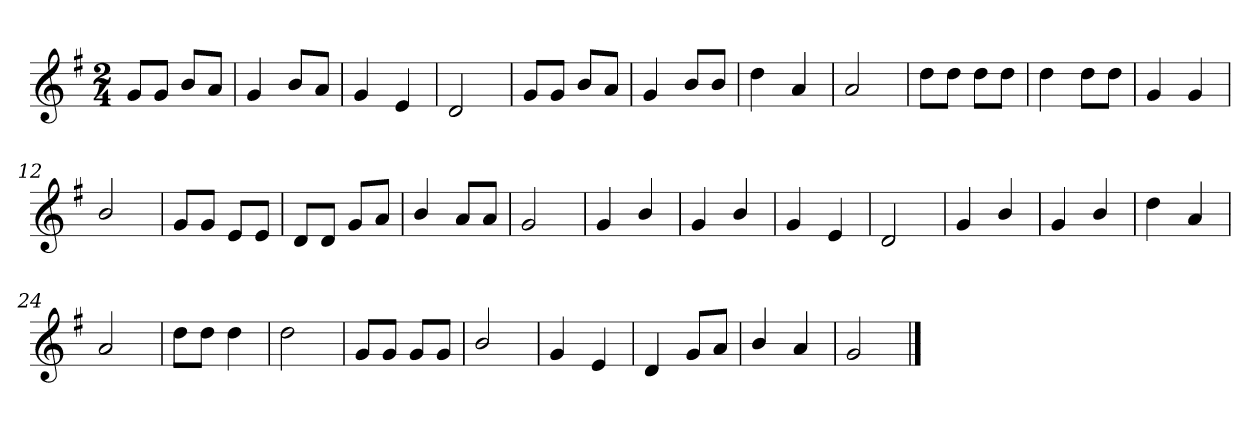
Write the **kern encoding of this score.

**kern
*part1
*staff1
*clefG2
*k[f#]
*M2/4
*MM132
=1
8g/L
8g/J
8b/L
8a/J
=2
4g/
8b/L
8a/J
=3
4g/
4e/
=4
2d/
=5
8g/L
8g/J
8b/L
8a/J
=6
4g/
8b/L
8b/J
=7
4dd\
4a/
=8
2a/
=9
8dd\L
8dd\J
8dd\L
8dd\J
=10
4dd\
8dd\L
8dd\J
=11
4g/
4g/
=12
2b/
=13
8g/L
8g/J
8e/L
8e/J
=14
8d/L
8d/J
8g/L
8a/J
=15
4b/
8a/L
8a/J
=16
2g/
=17
4g/
4b/
=18
4g/
4b/
=19
4g/
4e/
=20
2d/
=21
4g/
4b/
=22
4g/
4b/
=23
4dd\
4a/
=24
2a/
=25
8dd\L
8dd\J
4dd\
=26
2dd\
=27
8g/L
8g/J
8g/L
8g/J
=28
2b/
=29
4g/
4e/
=30
4d/
8g/L
8a/J
=31
4b/
4a/
=32
2g/
==
*-
